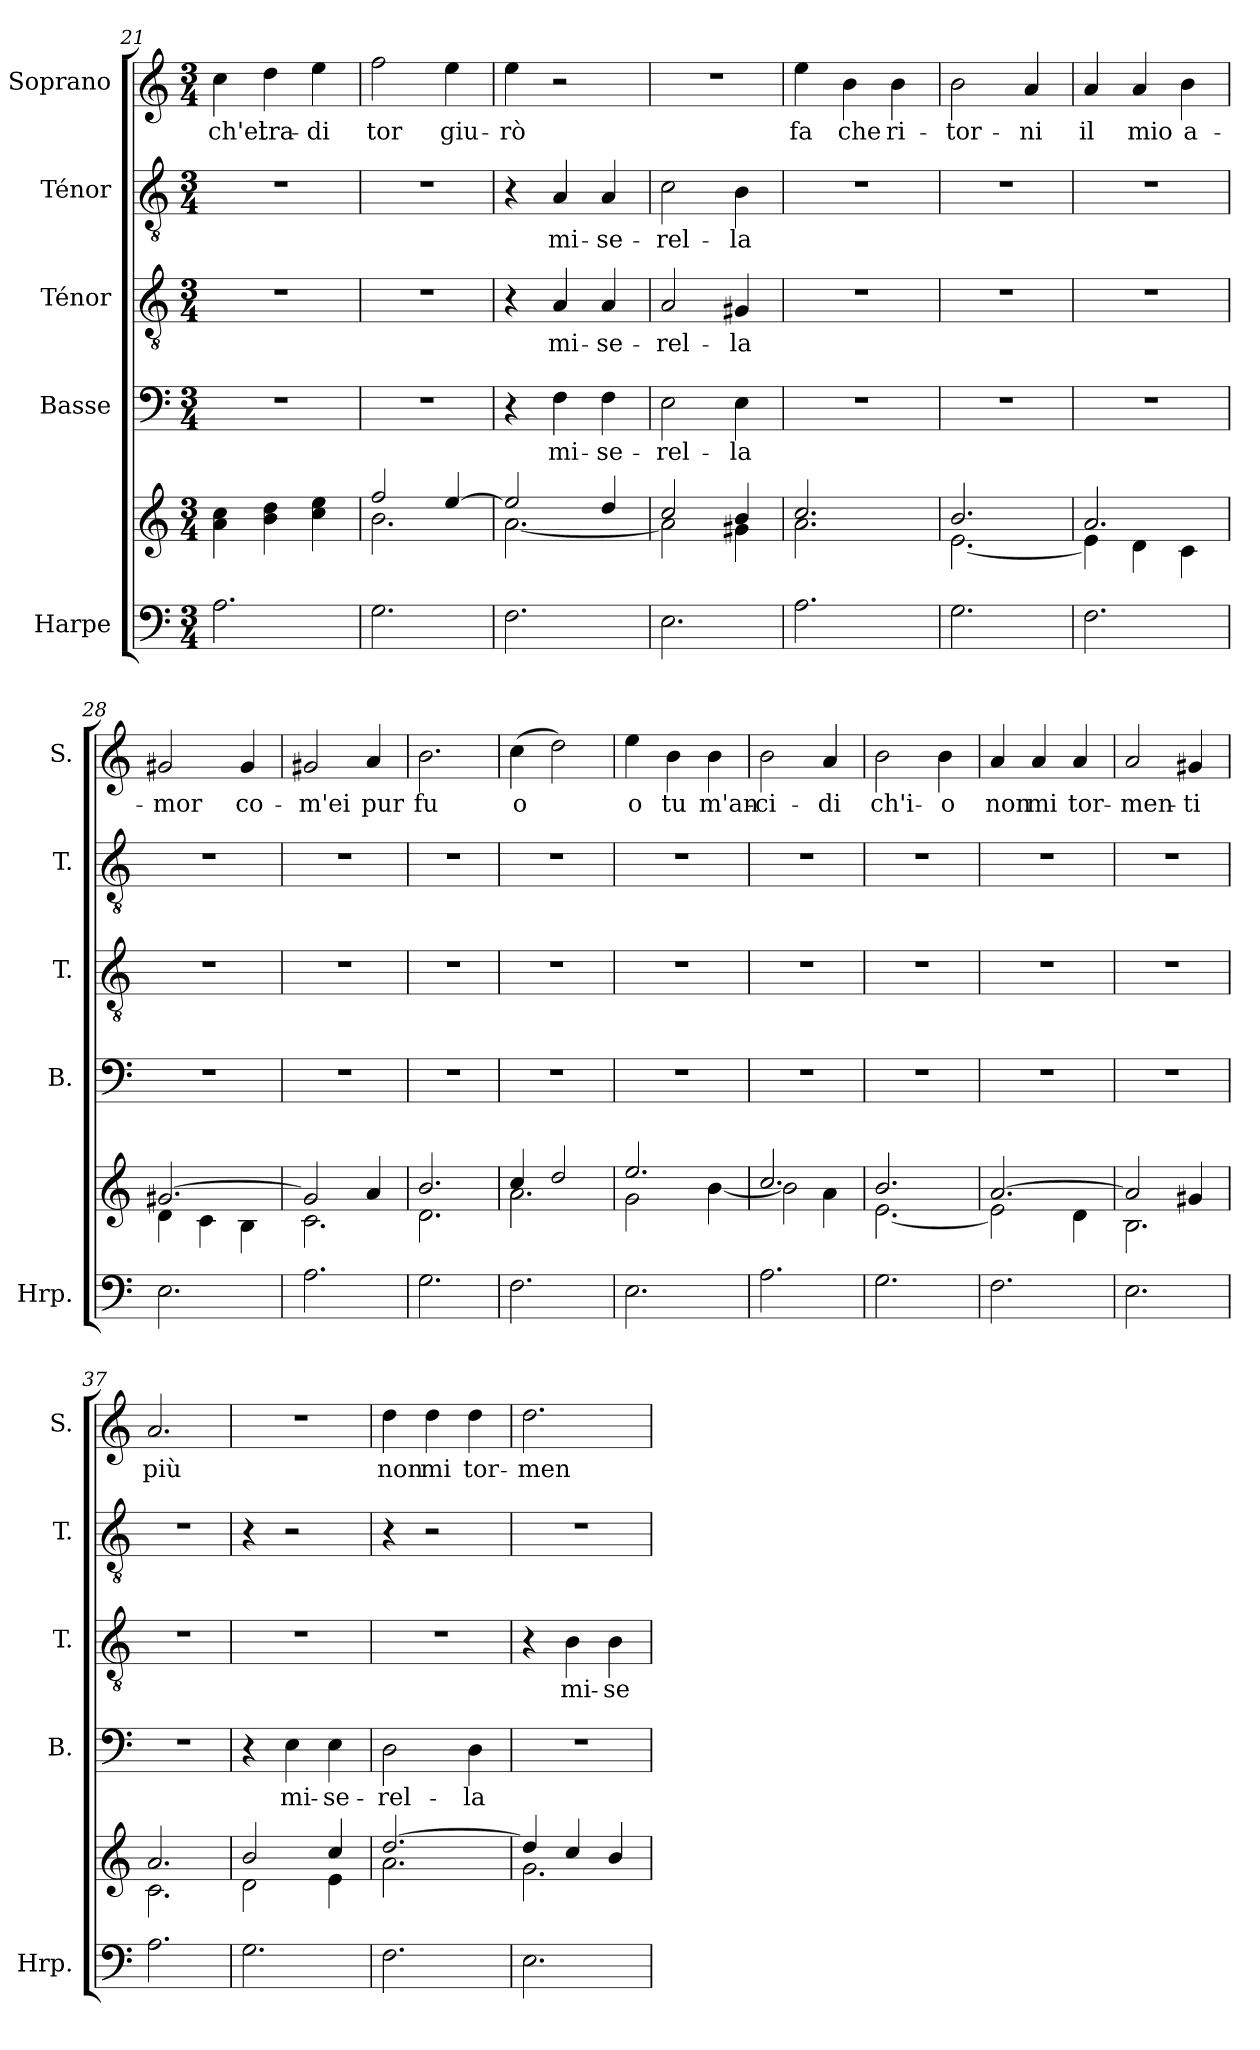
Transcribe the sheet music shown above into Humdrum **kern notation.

**kern	**kern	**kern	**text	**kern	**text	**kern	**text	**kern	**text
*part5	*part5	*part4	*part4	*part3	*part3	*part2	*part2	*part1	*part1
*staff6	*staff5	*staff4	*staff4	*staff3	*staff3	*staff2	*staff2	*staff1	*staff1
*I"Harpe	*	*I"Basse	*	*I"Ténor	*	*I"Ténor	*	*I"Soprano	*
*I'Hrp.	*	*I'B.	*	*I'T.	*	*I'T.	*	*I'S.	*
*clefF4	*clefG2	*clefF4	*	*clefGv2	*	*clefGv2	*	*clefG2	*
*k[]	*k[]	*k[]	*	*k[]	*	*k[]	*	*k[]	*
*M3/4	*M3/4	*M3/4	*	*M3/4	*	*M3/4	*	*M3/4	*
=21	=21	=21	=21	=21	=21	=21	=21	=21	=21
!	!	!	!	!	!	!	!	!	!LO:LY:b
2.A\	4a\ 4cc\	2.r	.	2.r	.	2.r	.	4cc\	ch'el
!	!	!	!	!	!	!	!	!	!LO:LY:b
.	4b\ 4dd\	.	.	.	.	.	.	4dd\	tra-
!	!	!	!	!	!	!	!	!	!LO:LY:b
.	4cc\ 4ee\	.	.	.	.	.	.	4ee\	-di
=22	=22	=22	=22	=22	=22	=22	=22	=22	=22
*	*^	*	*	*	*	*	*	*	*
!	!	!	!	!	!	!	!	!	!	!LO:LY:b
2.G\	2ff/	2.b\	2.r	.	2.r	.	2.r	.	2ff\	tor
!	!	!	!	!	!	!	!	!	!	!LO:LY:b
.	[4ee/	.	.	.	.	.	.	.	4ee\	giu-
!!LO:PB:g=z
=23	=23	=23	=23	=23	=23	=23	=23	=23	=23	=23
!	!	!	!	!	!	!	!	!	!	!LO:LY:b
2.F\	2ee/]	[2.a\	4r	.	4r	.	4r	.	4ee\	-rò
!	!	!	!	!LO:LY:b	!	!LO:LY:b	!	!LO:LY:b	!	!
.	.	.	4F\	mi-	4A/	mi-	4A/	mi-	2r	.
!	!	!	!	!LO:LY:b	!	!LO:LY:b	!	!LO:LY:b	!	!
.	4dd/	.	4F\	-se-	4A/	-se-	4A/	-se-	.	.
=24	=24	=24	=24	=24	=24	=24	=24	=24	=24	=24
!	!	!	!	!LO:LY:b	!	!LO:LY:b	!	!LO:LY:b	!	!
2.E\	2cc/	2a\]	2E\	-rel-	2A/	-rel-	2c\	-rel-	2.r	.
!	!	!	!	!LO:LY:b	!	!LO:LY:b	!	!LO:LY:b	!	!
.	4b/	4g#X\	4E\	-la	4G#X/	-la	4B\	-la	.	.
=25	=25	=25	=25	=25	=25	=25	=25	=25	=25	=25
!	!	!	!	!	!	!	!	!	!	!LO:LY:b
2.A\	2.cc/	2.a\	2.r	.	2.r	.	2.r	.	4ee\	fa
!	!	!	!	!	!	!	!	!	!	!LO:LY:b
.	.	.	.	.	.	.	.	.	4b\	che
!	!	!	!	!	!	!	!	!	!	!LO:LY:b
.	.	.	.	.	.	.	.	.	4b\	ri-
=26	=26	=26	=26	=26	=26	=26	=26	=26	=26	=26
!	!	!	!	!	!	!	!	!	!	!LO:LY:b
2.G\	2.b/	[2.e\	2.r	.	2.r	.	2.r	.	2b\	-tor-
!	!	!	!	!	!	!	!	!	!	!LO:LY:b
.	.	.	.	.	.	.	.	.	4a/	-ni
=27	=27	=27	=27	=27	=27	=27	=27	=27	=27	=27
!	!	!	!	!	!	!	!	!	!	!LO:LY:b
2.F\	2.a/	4e\]	2.r	.	2.r	.	2.r	.	4a/	il
!	!	!	!	!	!	!	!	!	!	!LO:LY:b
.	.	4d\	.	.	.	.	.	.	4a/	mio
!	!	!	!	!	!	!	!	!	!	!LO:LY:b
.	.	4c\	.	.	.	.	.	.	4b\	a-
=28	=28	=28	=28	=28	=28	=28	=28	=28	=28	=28
!	!	!	!	!	!	!	!	!	!	!LO:LY:b
2.E\	[2.g#X/	4d\	2.r	.	2.r	.	2.r	.	2g#X/	-mor
.	.	4c\	.	.	.	.	.	.	.	.
!	!	!	!	!	!	!	!	!	!	!LO:LY:b
.	.	4B\	.	.	.	.	.	.	4g#/	co-
=29	=29	=29	=29	=29	=29	=29	=29	=29	=29	=29
!	!	!	!	!	!	!	!	!	!	!LO:LY:b
2.A\	2g#/]	2.c\	2.r	.	2.r	.	2.r	.	2g#X/	-m'ei
!	!	!	!	!	!	!	!	!	!	!LO:LY:b
.	4a/	.	.	.	.	.	.	.	4a/	pur
=30	=30	=30	=30	=30	=30	=30	=30	=30	=30	=30
!	!	!	!	!	!	!	!	!	!	!LO:LY:b
2.G\	2.b/	2.d\	2.r	.	2.r	.	2.r	.	2.b\	fu
=31	=31	=31	=31	=31	=31	=31	=31	=31	=31	=31
!	!	!	!	!	!	!	!	!	!	!LO:LY:b
2.F\	4cc/	2.a\	2.r	.	2.r	.	2.r	.	(>4cc\	o
.	2dd/	.	.	.	.	.	.	.	2dd\)	.
=32	=32	=32	=32	=32	=32	=32	=32	=32	=32	=32
!	!	!	!	!	!	!	!	!	!	!LO:LY:b
2.E\	2.ee/	2g\	2.r	.	2.r	.	2.r	.	4ee\	o
!	!	!	!	!	!	!	!	!	!	!LO:LY:b
.	.	.	.	.	.	.	.	.	4b\	tu
!	!	!	!	!	!	!	!	!	!	!LO:LY:b
.	.	[4b\	.	.	.	.	.	.	4b\	m'an-
!!LO:LB:g=z
=33	=33	=33	=33	=33	=33	=33	=33	=33	=33	=33
!	!	!	!	!	!	!	!	!	!	!LO:LY:b
2.A\	2.cc/	2b\]	2.r	.	2.r	.	2.r	.	2b\	-ci-
!	!	!	!	!	!	!	!	!	!	!LO:LY:b
.	.	4a\	.	.	.	.	.	.	4a/	-di
=34	=34	=34	=34	=34	=34	=34	=34	=34	=34	=34
!	!	!	!	!	!	!	!	!	!	!LO:LY:b
2.G\	2.b/	[2.e\	2.r	.	2.r	.	2.r	.	2b\	ch'i-
!	!	!	!	!	!	!	!	!	!	!LO:LY:b
.	.	.	.	.	.	.	.	.	4b\	-o
=35	=35	=35	=35	=35	=35	=35	=35	=35	=35	=35
!	!	!	!	!	!	!	!	!	!	!LO:LY:b
2.F\	[2.a/	2e\]	2.r	.	2.r	.	2.r	.	4a/	non
!	!	!	!	!	!	!	!	!	!	!LO:LY:b
.	.	.	.	.	.	.	.	.	4a/	mi
!	!	!	!	!	!	!	!	!	!	!LO:LY:b
.	.	4d\	.	.	.	.	.	.	4a/	tor-
=36	=36	=36	=36	=36	=36	=36	=36	=36	=36	=36
!	!	!	!	!	!	!	!	!	!	!LO:LY:b
2.E\	2a/]	2.B\	2.r	.	2.r	.	2.r	.	2a/	-men-
!	!	!	!	!	!	!	!	!	!	!LO:LY:b
.	4g#X/	.	.	.	.	.	.	.	4g#X/	-ti
=37	=37	=37	=37	=37	=37	=37	=37	=37	=37	=37
!	!	!	!	!	!	!	!	!	!	!LO:LY:b
2.A\	2.a/	2.c\	2.r	.	2.r	.	2.r	.	2.a/	più
=38	=38	=38	=38	=38	=38	=38	=38	=38	=38	=38
2.G\	2b/	2d\	4r	.	2.r	.	4r	.	2.r	.
!	!	!	!	!LO:LY:b	!	!	!	!	!	!
.	.	.	4E\	mi-	.	.	2r	.	.	.
!	!	!	!	!LO:LY:b	!	!	!	!	!	!
.	4cc/	4e\	4E\	-se-	.	.	.	.	.	.
=39	=39	=39	=39	=39	=39	=39	=39	=39	=39	=39
!	!	!	!	!LO:LY:b	!	!	!	!	!	!LO:LY:b
2.F\	[2.dd/	2.a\	2D\	-rel-	2.r	.	4r	.	4dd\	non
!	!	!	!	!	!	!	!	!	!	!LO:LY:b
.	.	.	.	.	.	.	2r	.	4dd\	mi
!	!	!	!	!LO:LY:b	!	!	!	!	!	!LO:LY:b
.	.	.	4D\	-la	.	.	.	.	4dd\	tor-
=40	=40	=40	=40	=40	=40	=40	=40	=40	=40	=40
!	!	!	!	!	!	!	!	!	!	!LO:LY:b
2.E\	4dd/]	2.g\	2.r	.	4r	.	2.r	.	2.dd\	-men-
!	!	!	!	!	!	!LO:LY:b	!	!	!	!
.	4cc/	.	.	.	4B\	mi-	.	.	.	.
!	!	!	!	!	!	!LO:LY:b	!	!	!	!
.	4b/	.	.	.	4B\	-se-	.	.	.	.
*	*v	*v	*	*	*	*	*	*	*	*
=	=	=	=	=	=	=	=	=	=
*-	*-	*-	*-	*-	*-	*-	*-	*-	*-
